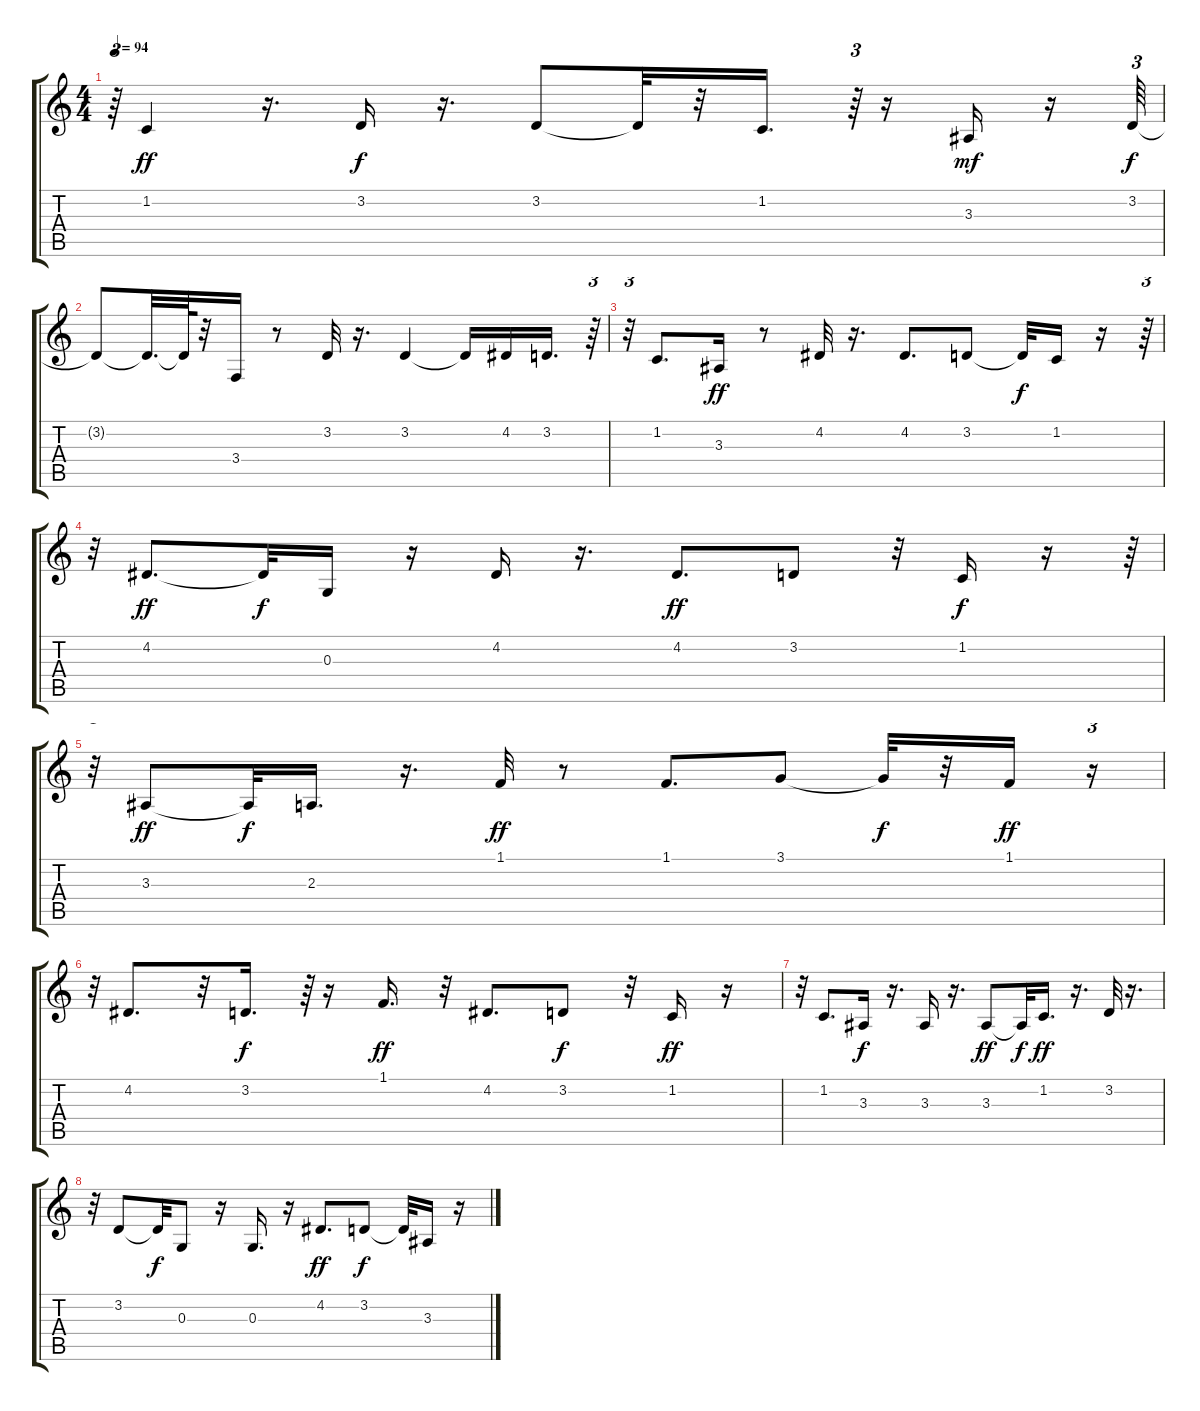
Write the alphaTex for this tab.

\track "" {instrument voiceoohs}
\staff {score tabs}
\tuning (E4 B3 G3 D3 A2 E2) {hide}
\ts (4 4)
\tempo 94
\clef g2
\ks c
r.64{tu (3 2) dy f} 1.2.4{dy ff} r.16{d} 3.2.16{dy f} r.16{d} 3.2.8 3.2{t}.32 r.32 1.2.16{d} r.64{tu (3 2)} r.16 3.3.16{dy mf} r.16 3.2.64{tu (3 2) dy f} |
3.2{t}.8 3.2{t}.32{d} 3.2{t}.64 r.32 3.4.16 r.8 3.2.32 r.16{d} 3.2.4 3.2{t}.16 4.2.16 3.2.16{d} r.64{tu (3 2)} |
r.32{tu (3 2)} 1.2.8{d} 3.3.16{dy ff} r.8 4.2.32 r.16{d} 4.2.8{d} 3.2.8 3.2{t}.32{dy f} 1.2.16 r.16 r.64{tu (3 2)} |
r.32{tu (3 2)} 4.2.8{d dy ff} 4.2{t}.32{dy f} 0.3.16 r.16 4.2.16 r.16{d} 4.2.8{d dy ff} 3.2.8 r.32 1.2.16{dy f} r.16 r.64{tu (3 2)} |
r.32{tu (3 2)} 3.3.8{dy ff} 3.3{t}.32{dy f} 2.3.16{d} r.16{d} 1.1.32{dy ff} r.8 1.1.8{d} 3.1.8 3.1{t}.32{dy f} r.32 1.1.16{dy ff} r.16{tu (3 2)} |
r.32{tu (3 2)} 4.2.8{d} r.32 3.2.16{d dy f} r.64{tu (3 2)} r.16 1.1.16{d dy ff} r.32 4.2.8{d} 3.2.8{dy f} r.32 1.2.16{dy ff} r.16 |
r.32 1.2.8{d} 3.3.16{dy f} r.16{d} 3.3.16 r.16{d} 3.3.8{dy ff} 3.3{t}.32{dy f} 1.2.16{d dy ff} r.16{d} 3.2.32 r.16{d} |
r.32 3.2.8 3.2{t}.32{dy f} 0.3.8 r.16 0.3.16{d} r.16 4.2.8{d dy ff} 3.2.8{dy f} 3.2{t}.32 3.3.16 r.16
